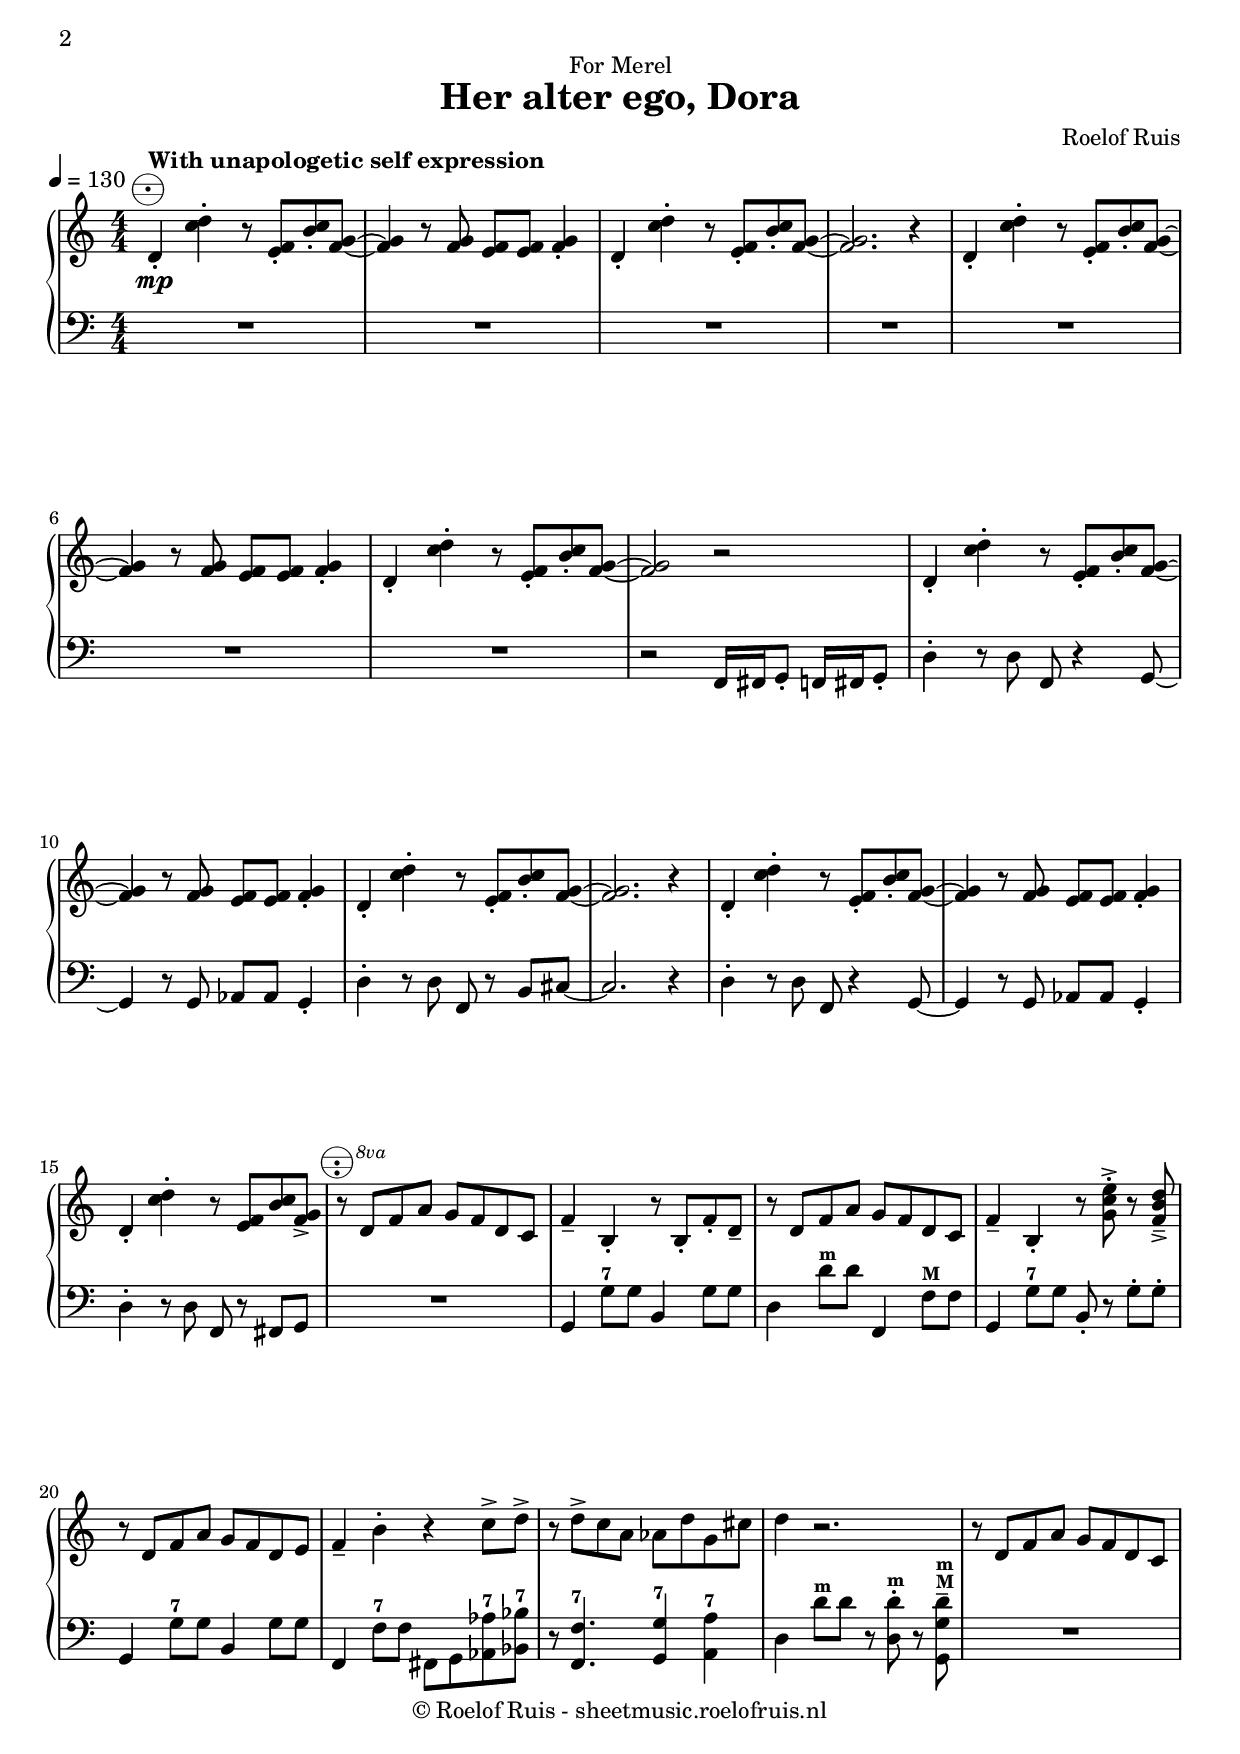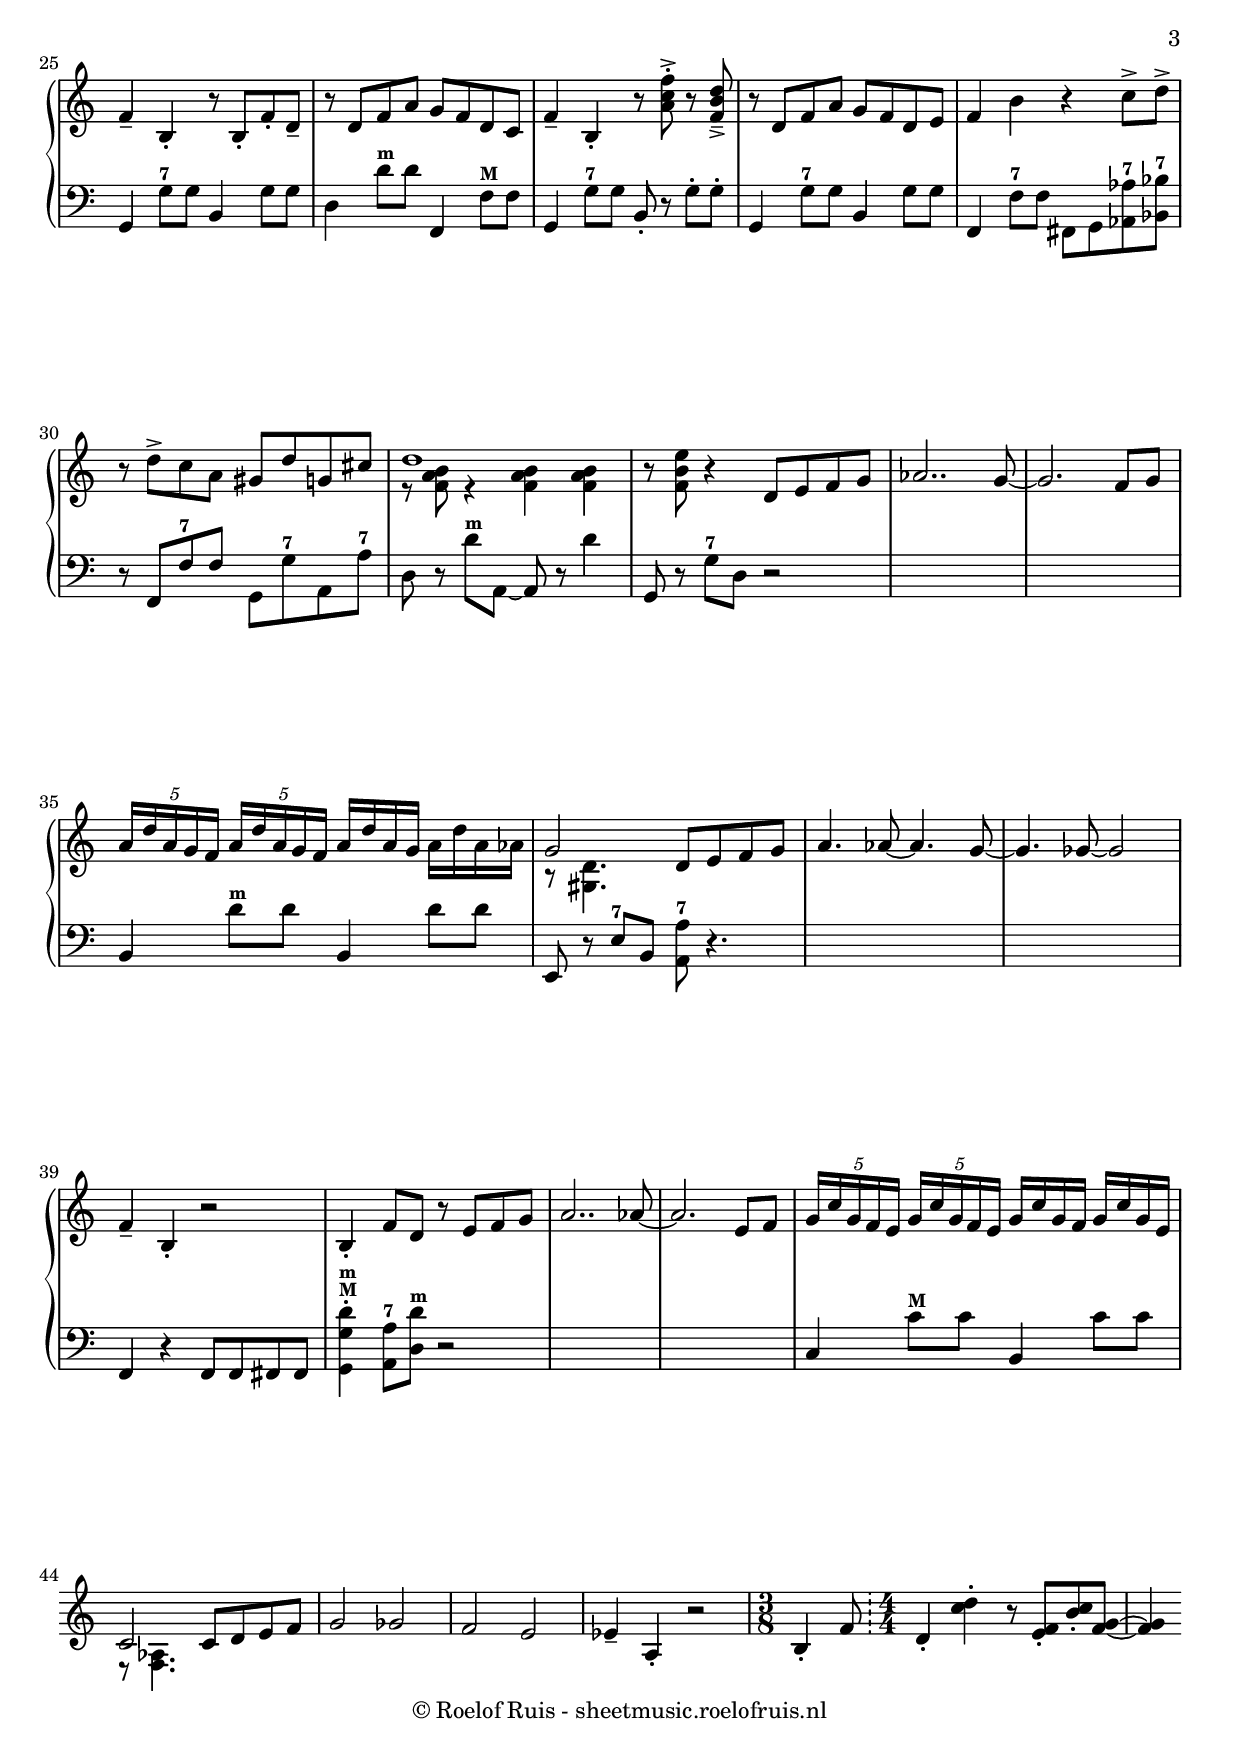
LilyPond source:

\version "2.20.0"

\include "../shared_includes.ly"
\version "2.20.0"

% ---- Bellows ----
out = ^\markup { \musicglyph #"accordion.pull" }
in = ^\markup { \musicglyph #"accordion.push" }

outsub = _\markup { \musicglyph #"accordion.pull" }
insub = _\markup { \musicglyph #"accordion.push" }

% ---- Basses ----
mj = ^\markup { \bold \magnify #0.8 { \roman M } }
mn = ^\markup { \bold \magnify #0.8 { \roman m } }
spt = ^\markup { \bold \magnify #0.8 { \roman 7 } }
vsp = ^\markup { \bold \magnify #0.8 { \roman v7 } }

bbass = _\markup {\box {\bold{BB}}}
sbass = _\markup {\box {\bold{SB}}}

% ---- Registers ----

eightva = \markup {\italic \translate #'(1.8 . 0) \raise #2 \magnify #0.8 {"8va"}}
loco    = \markup {\italic \translate #'(1.8 . 0) \raise #2 \magnify #0.8 {"loco"}}

dot = \markup {
  \musicglyph #"accordion.dot"
}

freebass = \markup {
  \musicglyph #"accordion.freebass"
}

discant = \markup {
  \musicglyph #"accordion.discant"
}

fbrega = ^\markup {
  \whiteout
  \combine
  \freebass
  \raise #1.5 \dot
}

fbregz = ^\markup {
  \whiteout
  \combine
  \freebass
  \raise #0.5 \dot
}

fbregza = ^\markup {
  \whiteout
  \combine
  \freebass
  \combine
  \raise #0.5 \dot
  \raise #1.5 \dot
}

regz = ^\markup {
  \whiteout
  \combine
  \discant
  \raise #0.5 \dot
}

regez = ^\markup {
  \whiteout
  \combine
  \discant
    \combine
    \raise #0.5 \dot
    \eightva
}

rega = ^\markup {
  \whiteout
  \combine
  \discant
  \raise #1.5 \dot
}

regzdba = ^\markup {
  \whiteout
  \combine
  \discant
  \combine
    \raise #0.5 \dot
    \combine
      \raise #1.5 \dot
      \translate #'(-1 . 0) \raise #1.5 \dot
}

regdbav = ^\markup {
  \whiteout
  \combine
  \discant
  \combine
    \raise #2.5 \dot
    \combine
      \raise #1.5 \dot
      \translate #'(-1 . 0) \raise #1.5 \dot
}

regav = ^\markup {
  \whiteout
  \combine
  \discant
  \combine
    \raise #2.5 \dot
    \raise #1.5 \dot
}

regdbaz = ^\markup {
  \whiteout
  \combine
  \discant
  \combine
    \raise #0.5 \dot
    \combine
      \raise #1.5 \dot
      \translate #'(-1 . 0) \raise #1.5 \dot
}

regdba = ^\markup {
  \whiteout
  \combine
  \discant
  \combine
    \raise #1.5 \dot
    \translate #'(-1 . 0) \raise #1.5 \dot
}

regza = ^\markup {
  \whiteout
  \combine
  \discant
  \combine
    \raise #0.5 \dot
    \raise #1.5 \dot
}

regeza = ^\markup {
  \whiteout
  \combine
  \discant
  \combine
    \raise #0.5 \dot
    \combine
      \raise #1.5 \dot
      \eightva
}

regzv = ^\markup {
  \whiteout
  \combine
  \discant
  \combine
    \raise #0.5 \dot
    \raise #2.5 \dot
}

regzav = ^\markup {
  \whiteout
  \combine
  \discant
  \combine
    \raise #2.5 \dot
    \combine
      \raise #1.5 \dot
      \raise #0.5 \dot
}

regezv = ^\markup {
  \whiteout
  \combine
  \discant
  \combine
    \raise #0.5 \dot
    \combine
      \raise #2.5 \dot
      \eightva
}

regzacv = ^\markup {
  \whiteout
  \combine
  \discant
  \combine
    \raise #2.5 \dot
    \combine
      \translate #'(-1 . 0) \raise #1.5 \dot
      \raise #0.5 \dot
}

regzacvl = ^\markup {
  \whiteout
  \combine
  \discant
  \combine
    \raise #2.5 \dot
    \combine
      \translate #'(-1 . 0) \raise #1.5 \dot
      \combine
        \raise # 0.5 \dot
        \loco
}

regzdbav = ^\markup {
  \whiteout
  \combine
  \discant
  \combine
    \raise #2.5 \dot
    \combine
      \raise #1.5 \dot
      \combine
      \translate #'(-1 . 0) \raise #1.5 \dot
      \raise #0.5 \dot
}









% ---- Other functionality ----

simile = \markup "simile"
subp = _\markup{ \italic sub \dynamic p }


options = {
  \numericTimeSignature
  \time 4/4
  \key d \dorian
  \override Score.MetronomeMark.X-offset = #-1
  \tempo 4 = 130
}

staffRight = {
  \options
  \clef treble

  \relative c' {
    d4-.\rega^\markup { \bold "With unapologetic self expression" } <c' d>4-. r8 <e, f>-. <b' c>-. <f~ g~> |
    <f g>4 r8 <f g>8 <e f> <e f> <f g>4-. |
    d4-. <c' d>4-. r8 <e, f>-. <b' c>-. <f~ g~> |
    <f g>2. r4 |
    
    d4-. <c' d>4-. r8 <e, f>-. <b' c>-. <f~ g~> |
    <f g>4 r8 <f g>8 <e f> <e f> <f g>4-. |
    d4-. <c' d>4-. r8 <e, f>-. <b' c>-. <f~ g~> |
    <f g>2 r2 |
    
    d4-. <c' d>4-. r8 <e, f>-. <b' c>-. <f~ g~> |
    <f g>4 r8 <f g>8 <e f> <e f> <f g>4-. |
    d4-. <c' d>4-. r8 <e, f>-. <b' c>-. <f~ g~> |
    <f g>2. r4 |
    
    d4-. <c' d>4-. r8 <e, f>-. <b' c>-. <f~ g~> |
    <f g>4 r8 <f g>8 <e f> <e f> <f g>4-. |
    d4-. <c' d>4-. r8 <e, f> <b' c> <f g>-> |
    
    r8\regeza d8 f a g f d c |
    f4-- b,-. r8 b8-. f'-. d-- |
    r8 d8 f a g f d c |
    f4-- b,-. r8 <g' c e>-.-> r8 <f b d>---> |
    r8 d8 f a g f d e |
    f4-- b-. r4 c8-> d-> |
    r8 d8-> c a as d g, cis |
    d4 r2. |
    
    r8 d,8 f a g f d c |
    f4-- b,-. r8 b8-. f'-. d-- |
    r8 d8 f a g f d c |
    f4-- b,-. r8 <a' c f>-.-> r8 <f b d>---> | |
    r8 d8 f a g f d e |
    f4 b4 r4 c8-> d-> |
    r8 d-> c a gis d' g, cis |
    << { d1 } \\ { r8 <f, a b> r4 <f a b>4 <f a b>4 } >> |
    
    r8 <f b e> r4 d8 e f g |
    as2.. g8~ |
    g2. f8 g |
    \tuplet 5/4 { a16 d a g f } \tuplet 5/4 { a16 d a g f } a16 d a g a d a as |
    << { g2 } \\ { r8 <d gis,>4. } >> d8 e f g |
    a4. as8~ as4. g8~ |
    g4. ges8~ ges2 |
    f4-- b,-. r2 |
    b4-. f'8 d r8 e f g |
    a2.. as8~ |
    as2. e8 f |
    \tuplet 5/4 { g16 c g f e } \tuplet 5/4 { g16 c g f e } g16 c g f g c g e |
    << { c2 } \\ { r8 <as f>4. } >> c8 d e f |
    g2 ges2 |
    f2 e2 |
    es4-- a,-. r2 |
    \time 3/8
    b4-. f'8
    \bar "!"
    \time 4/4 
    d4-. <c' d>-. r8 <e, f>-. <b' c>-. <f~ g~> |
    <f g>4
    
    
    
    
    
  }
}

staffLeft = {
  \options
  \clef bass

  R1*4 |
  
  R1*3 |
  r2 f,16 fis, g,8-. f,16 fis, g,8-. |
  
  d4-. r8 d f, r4 g,8~ |
  g,4 r8 g,8 as, as, g,4-. |
  d4-. r8 d f, r8 b,8 cis8~ |
  cis2. r4 |

  d4-. r8 d f, r4 g,8~ |
  g,4 r8 g,8 as, as, g,4-. |
  d4-. r8 d f, r8 fis,8 g,8 |
  
  R1 |
  g,4 g8\spt g b,4 g8 g |
  d4 d'8\mn d' f,4 f8\mj f |
  g,4 g8\spt g8 b,8-. r8 g8-. g8-. |

  g,4 g8\spt g b,4 g8 g |
  f,4 f8\spt f fis,8 g, <as, as>\spt <bes, bes>\spt |
  r8 <f, f>4.\spt <g, g>4\spt <a, a>4\spt |
  d4 d'8\mn d' r8 <d d'>-.\mn r8 <g, g d'>--\mj\mn |

  R1 |
  g,4 g8\spt g b,4 g8 g |
  d4 d'8\mn d' f,4 f8\mj f |
  g,4 g8\spt g8 b,8-. r8 g8-. g8-. |
  
  g,4 g8\spt g b,4 g8 g |
  f,4 f8\spt f fis,8 g, <as, as>\spt <bes, bes>\spt |
  r8 f, f8\spt f g,8 g8\spt a, a\spt |
  d8 r8 d'8\mn a,8~ a,8 r8 d'4 |
  g,8 r8 g\spt d r2 |
  
  s1 |
  s1 |
  b,4 d'8\mn d' b,4 d'8 d' |
  e,8 r8 e8\spt b, <a a,>8\spt r4. |
  s1 |
  s1 |
  f,4 r4 f,8 f, fis, fis, |
  <g, g d'>4-.\mj\mn <a, a>8\spt <d d'>\mn r2 |
  s1 |
  s1 |
  c4 c'8\mj c' b,4 c'8 c' |
  
  
  
  
}

dynamicsStaff = \new Dynamics {
  \time 4/4

  s1\mp

  % add dynamics
}

\book {
  
  \header {
    title = "Her alter ego, Dora"
    dedication = "For Merel"
    subtitle = ""
    composer = "Roelof Ruis"
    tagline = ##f
    instrumentName = "Accordion Solo"
    year = "2025"
    description = "Consider wearing a light purple wig while performing."
    info = "For Standard Bass - Difficulty: Hard"
    permission = "Licensed under the Creative Commons Attribution-NoDerivatives 4.0 International License."
    projecturl = \githuburl
    version = "" % e.g. January 2022
  }

  \paper {
    max-systems-per-page = 6
    %min-systems-per-page = 5
    ragged-last-bottom = ##f

    indent = 0.0
    print-all-headers = ##t
    
    bookTitleMarkup = \markup {
      \column {
        \vspace #2
        \fill-line { \fontsize #2 \fromproperty #'header:dedication }
        \vspace #1
        \fill-line { \fontsize #8 \fromproperty #'header:title }
        \vspace #2
        \fill-line { \fontsize #6 \italic \fromproperty #'header:composer }
        \vspace #.5
        \fill-line { \fontsize #2 \fromproperty #'header:year }
        \vspace #3
        \fill-line { \fontsize #4 \fromproperty #'header:instrumentName }
        \vspace #10
        \override #'(line-width . 55)
        \fontsize #1
        \justify-field #'header:description
        \vspace #1
        \fontsize #1
        \justify-field #'header:info
        \vspace #4
        \override #'(line-width . 55)
        \fontsize #1
        \justify-field #'header:permission
        \vspace #1
        \vspace #14
        \justify { \char ##x00A9 Roelof Ruis \concat { " - Version " \fromproperty #'header:version } }
        \typewriter { \fromproperty #'header:projecturl }
      }
    }
    
    oddFooterMarkup = \markup {
      \fill-line {
        \center-column {
          \if \should-print-page-number
          \line { \char ##x00A9 Roelof Ruis - sheetmusic.roelofruis.nl }
        }
      }
    }  
  }

  \score {
    \header {
      breakbefore = ##t
    }

    \new PianoStaff \with {
      % \override StaffGrouper.staff-staff-spacing = #'((basic-distance . 12) (padding . 1))
    } <<
      \new Staff = "right" \with {midiInstrument = "harmonica"} \staffRight
      \dynamicsStaff
      \new Staff = "left" \with {midiInstrument = "harmonica"} \staffLeft
    >>

    \layout {}
    
    \midi {}
  }
}
